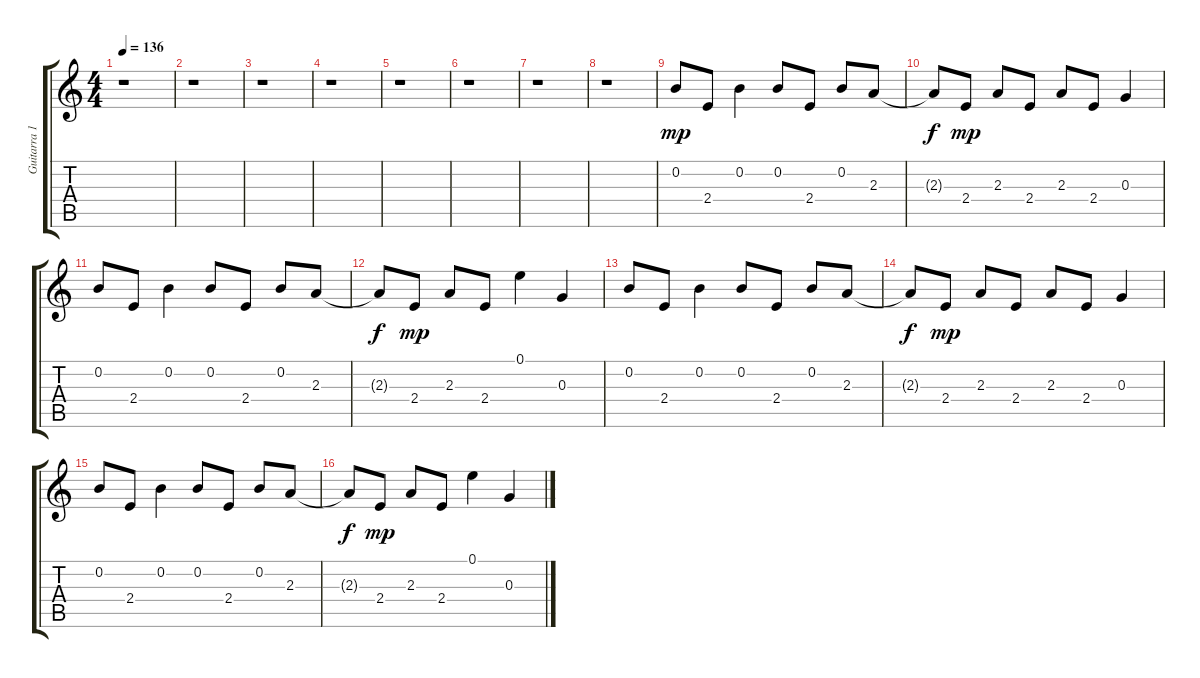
\track ("Guitarra 1" "Guitarra 1") {instrument electricguitarclean}
\staff {score tabs}
\tuning (E4 B3 G3 D3 A2 E2) {hide}
\ts (4 4)
\tempo 136
\clef g2
\ks c
r.1{dy mp instrument electricguitarclean} |
r.1 |
r.1 |
r.1 |
r.1 |
r.1 |
r.1 |
r.1 |
0.2.8 2.4.8 0.2.4 0.2.8 2.4.8 0.2.8 2.3.8 |
2.3{t}.8{dy f} 2.4.8{dy mp} 2.3.8 2.4.8 2.3.8 2.4.8 0.3.4 |
0.2.8 2.4.8 0.2.4 0.2.8 2.4.8 0.2.8 2.3.8 |
2.3{t}.8{dy f} 2.4.8{dy mp} 2.3.8 2.4.8 0.1.4 0.3.4 |
0.2.8 2.4.8 0.2.4 0.2.8 2.4.8 0.2.8 2.3.8 |
2.3{t}.8{dy f} 2.4.8{dy mp} 2.3.8 2.4.8 2.3.8 2.4.8 0.3.4 |
0.2.8 2.4.8 0.2.4 0.2.8 2.4.8 0.2.8 2.3.8 |
2.3{t}.8{dy f} 2.4.8{dy mp} 2.3.8 2.4.8 0.1.4 0.3.4
